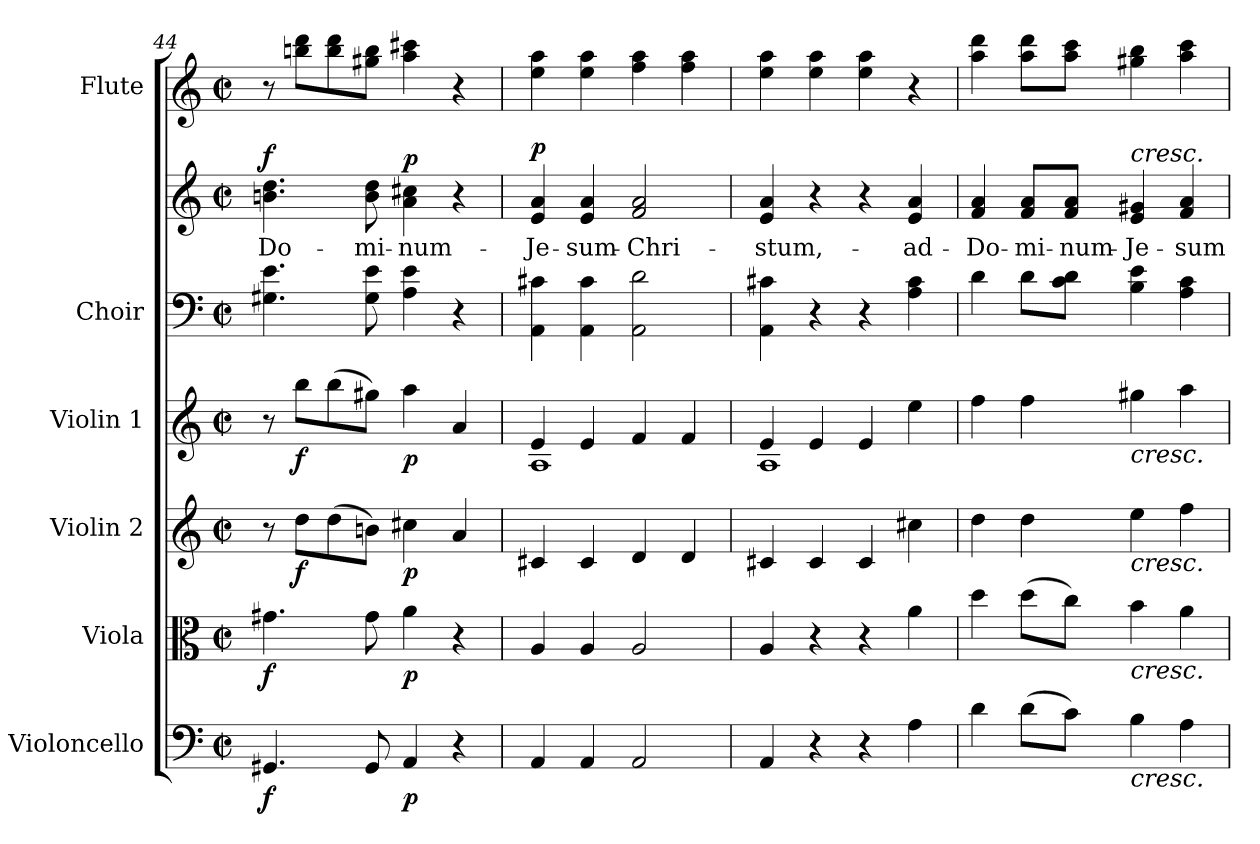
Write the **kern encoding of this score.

**kern	**dynam	**kern	**dynam	**kern	**dynam	**kern	**dynam	**kern	**kern	**text	**dynam	**kern
*part6	*part6	*part5	*part5	*part4	*part4	*part3	*part3	*part2	*part2	*part2	*part2	*part1
*staff7	*staff7	*staff6	*staff6	*staff5	*staff5	*staff4	*staff4	*staff3	*staff2	*staff2	*staff2/3	*staff1
*I"Violoncello	*	*I"Viola	*	*I"Violin 2	*	*I"Violin 1	*	*I"Choir	*	*	*	*I"Flute
*	*	*I'Vla.	*	*I'Vln. 2	*	*I'Vln. 1	*	*I'Choir	*	*	*	*I'2 Fl.
*clefF4	*	*clefC3	*	*clefG2	*	*clefG2	*	*clefF4	*clefG2	*	*	*clefG2
*k[]	*	*k[]	*	*k[]	*	*k[]	*	*k[]	*k[]	*	*	*k[]
*C:	*	*C:	*	*C:	*	*C:	*	*C:	*C:	*	*	*C:
*M2/2	*	*M2/2	*	*M2/2	*	*M2/2	*	*M2/2	*M2/2	*	*	*M2/2
*met(c|)	*	*met(c|)	*	*met(c|)	*	*met(c|)	*	*met(c|)	*met(c|)	*	*	*met(c|)
=44	=44	=44	=44	=44	=44	=44	=44	=44	=44	=44	=44	=44
!	!	!	!	!	!	!	!	!	!	!LO:LY:b:color=#000000	!	!
4.GG#Xi/	f	4.g#Xi\	f	8r	.	8r	.	4.G#Xi\ 4.ei	4.bni\ 4.ddi	-Do-	f	8r
.	.	.	.	8ddi\L	f	8bbi\L	f	.	.	.	.	8bbni\ 8dddiL
.	.	.	.	(8ddi\	.	(8bbi\	.	.	.	.	.	8bbi\ 8dddi
!	!	!	!	!	!	!	!	!	!	!LO:LY:b:color=#000000	!	!
8GG#i/	.	8g#i\	.	8bni\J)	.	8gg#Xi\J)	.	8G#i\ 8ei	8bi\ 8ddi	-mi-	.	8gg#Xi\ 8bbiJ
!	!	!	!	!	!	!	!	!	!	!LO:LY:b:color=#000000	!	!
4AAi/	p	4ai\	p	4cc#Xi\	p	4aai\	p	4Ai\ 4ei	4ai\ 4cc#Xi	-num-	p	4aai\ 4ccc#Xi
4r	.	4r	.	4ai/	.	4ai/	.	4r	4r	.	.	4r
=45	=45	=45	=45	=45	=45	=45	=45	=45	=45	=45	=45	=45
*	*	*	*	*	*	*^	*	*	*	*	*	*
!	!	!	!	!	!	!	!	!	!	!	!LO:LY:b:color=#000000	!	!
4AAi/	.	4Ai/	.	4c#Xi/	.	4ei/	1Ai	.	4AAi\ 4c#Xi	4ei/ 4ai	-Je-	p	4eei\ 4aai
!	!	!	!	!	!	!	!	!	!	!	!LO:LY:b:color=#000000	!	!
4AAi/	.	4Ai/	.	4c#i/	.	4ei/	.	.	4AAi\ 4c#i	4ei/ 4ai	-sum-	.	4eei\ 4aai
!	!	!	!	!	!	!	!	!	!	!	!LO:LY:b:color=#000000	!	!
2AAi/	.	2Ai/	.	4di/	.	4fi/	.	.	2AAi\ 2di	2fi/ 2ai	-Chri-	.	4ffi\ 4aai
.	.	.	.	4di/	.	4fi/	.	.	.	.	.	.	4ffi\ 4aai
=46	=46	=46	=46	=46	=46	=46	=46	=46	=46	=46	=46	=46	=46
!	!	!	!	!	!	!	!	!	!	!	!LO:LY:b:color=#000000	!	!
4AAi/	.	4Ai/	.	4c#Xi/	.	4ei/	1Ai	.	4AAi\ 4c#Xi	4ei/ 4ai	-stum,-	.	4eei\ 4aai
4r	.	4r	.	4c#i/	.	4ei/	.	.	4r	4r	.	.	4eei\ 4aai
4r	.	4r	.	4c#i/	.	4ei/	.	.	4r	4r	.	.	4eei\ 4aai
!	!	!	!	!	!	!	!	!	!	!	!LO:LY:b:color=#000000	!	!
4Ai\	.	4ai\	.	4cc#Xi\	.	4eei\	.	.	4Ai\ 4c#i	4ei/ 4ai	-ad-	.	4r
*	*	*	*	*	*	*v	*v	*	*	*	*	*	*
!!LO:LB:g=z
=47	=47	=47	=47	=47	=47	=47	=47	=47	=47	=47	=47	=47
!	!	!	!	!	!	!	!	!	!	!LO:LY:b:color=#000000	!	!
4di\	.	4ddi\	.	4ddi\	.	4ffi\	.	4di\	4fi/ 4ai	-Do-	.	4aai\ 4dddi
!	!	!	!	!	!	!	!	!	!	!LO:LY:b:color=#000000	!	!
(8di\L	.	(8ddi\L	.	4ddi\	.	4ffi\	.	8di\L	8fi/ 8aiL	-mi-	.	8aai\ 8dddiL
!	!	!	!	!	!	!	!	!	!	!LO:LY:b:color=#000000	!	!
8ci\J)	.	8cci\J)	.	.	.	.	.	8ci\ 8diJ	8fi/ 8aiJ	-num-	.	8aai\ 8ccciJ
!	!	!	!	!	!	!	!	!	!LO:TX:a:i:t=cresc.	!	!	!
!	!	!	!	!	!	!LO:TX:b:i:t=cresc.	!	!	!	!	!	!
!	!	!	!	!LO:TX:b:i:t=cresc.	!	!	!	!	!	!	!	!
!	!	!LO:TX:b:i:t=cresc.	!	!	!	!	!	!	!	!	!	!
!LO:TX:b:i:t=cresc.	!	!	!	!	!	!	!	!	!	!	!	!
!	!	!	!	!	!	!	!	!	!	!LO:LY:b:color=#000000	!	!
4Bi\	.	4bi\	.	4eei\	.	4gg#Xi\	.	4Bi\ 4ei	4ei/ 4g#Xi	-Je-	.	4gg#Xi\ 4bbi
!	!	!	!	!	!	!	!	!	!	!LO:LY:b:color=#000000	!	!
4Ai\	.	4ai\	.	4ffi\	.	4aai\	.	4Ai\ 4ci	4fi/ 4ai	-sum-	.	4aai\ 4ccci
=	=	=	=	=	=	=	=	=	=	=	=	=
*-	*-	*-	*-	*-	*-	*-	*-	*-	*-	*-	*-	*-
